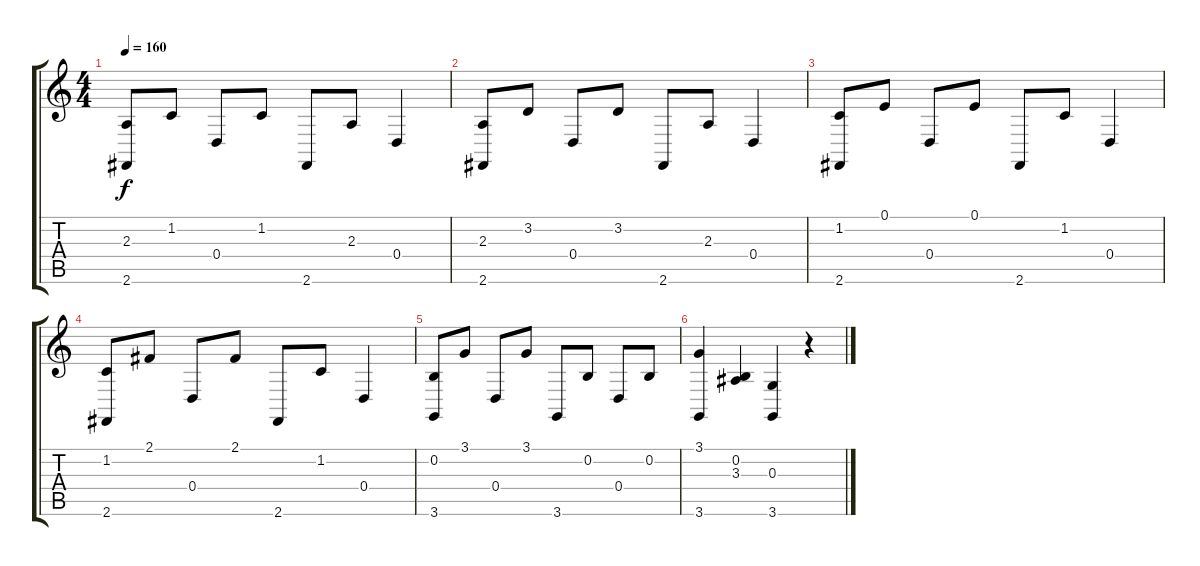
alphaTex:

\track "" {instrument orchestralharp}
\staff {score tabs}
\tuning (E4 B3 G3 D3 A2 E2) {hide}
\ts (4 4)
\tempo 160
\clef g2
\ks c
(2.3 2.6).8{dy f} 1.2.8 0.4.8 1.2.8 2.6.8 2.3.8 0.4.4 |
(2.3 2.6).8 3.2.8 0.4.8 3.2.8 2.6.8 2.3.8 0.4.4 |
(1.2 2.6).8 0.1.8 0.4.8 0.1.8 2.6.8 1.2.8 0.4.4 |
(1.2 2.6).8 2.1.8 0.4.8 2.1.8 2.6.8 1.2.8 0.4.4 |
(0.2 3.6).8 3.1.8 0.4.8 3.1.8 3.6.8 0.2.8 0.4.8 0.2.8 |
(3.1 3.6).4 (0.2 3.3).4 (0.3 3.6).4 r.4
